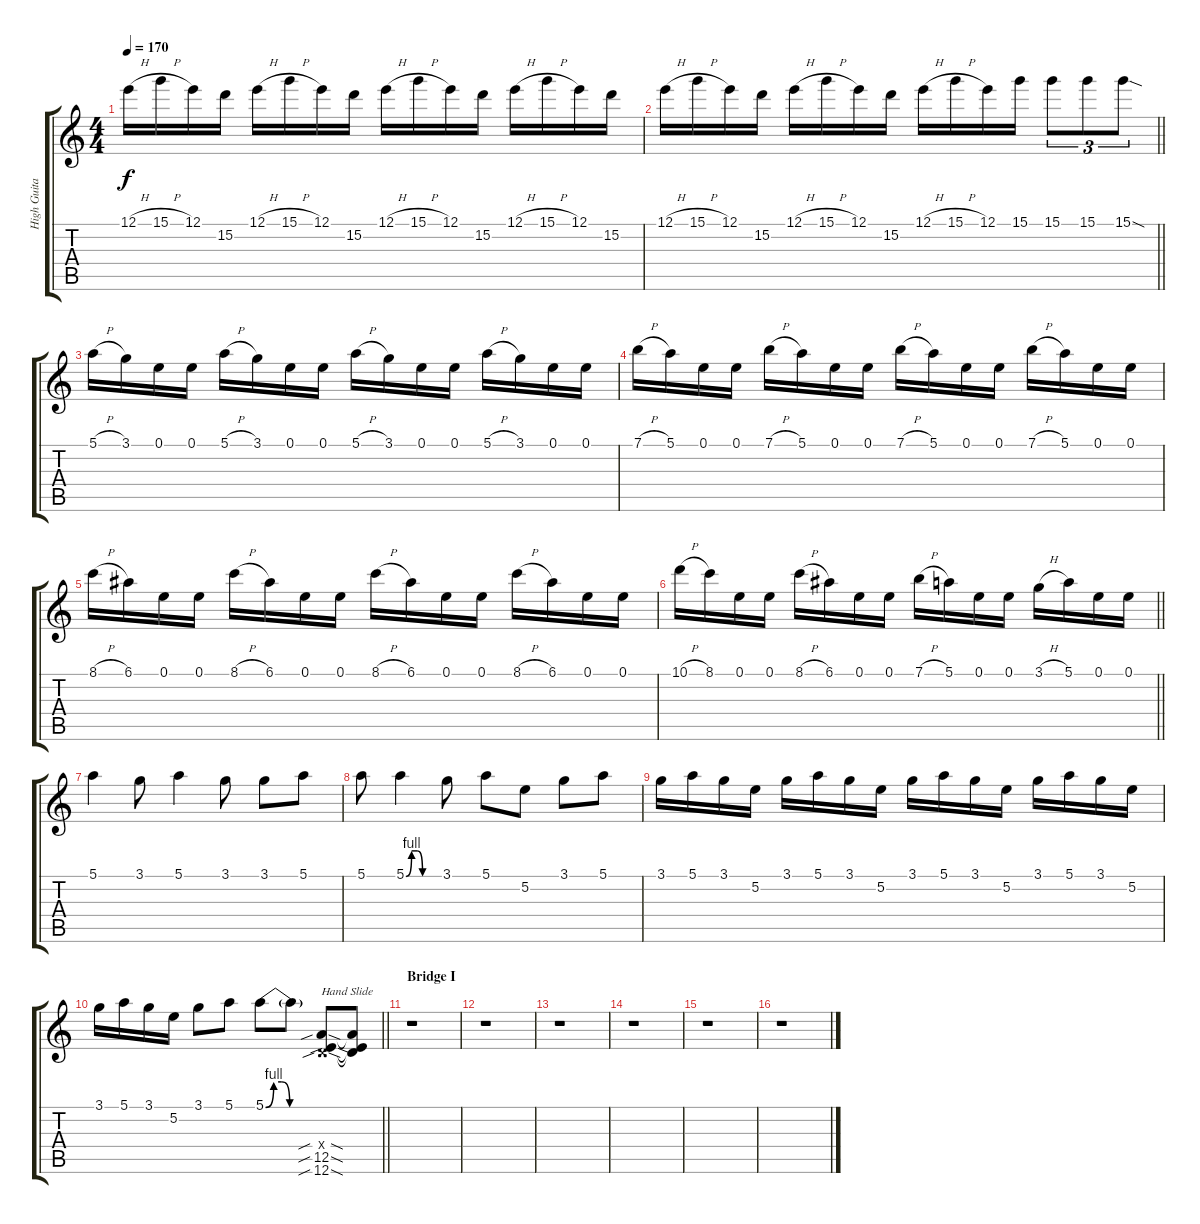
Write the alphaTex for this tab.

\track ("High Guitar/Solo" "High Guita") {instrument distortionguitar}
\staff {score tabs}
\tuning (E4 B3 G3 D3 A2 E2) {hide}
\ts (4 4)
\tempo 170
\clef g2
\ks c
12.1{h}.16{dy f} 15.1{h}.16 12.1.16 15.2.16 12.1{h}.16 15.1{h}.16 12.1.16 15.2.16 12.1{h}.16 15.1{h}.16 12.1.16 15.2.16 12.1{h}.16 15.1{h}.16 12.1.16 15.2.16 |
\barLineRight lightlight
12.1{h}.16 15.1{h}.16 12.1.16 15.2.16 12.1{h}.16 15.1{h}.16 12.1.16 15.2.16 12.1{h}.16 15.1{h}.16 12.1.16 15.1.16 15.1.8{tu (3 2)} 15.1.8{tu (3 2)} 15.1{sod}.8{tu (3 2)} |
5.1{h}.16 3.1.16 0.1.16 0.1.16 5.1{h}.16 3.1.16 0.1.16 0.1.16 5.1{h}.16 3.1.16 0.1.16 0.1.16 5.1{h}.16 3.1.16 0.1.16 0.1.16 |
7.1{h}.16 5.1.16 0.1.16 0.1.16 7.1{h}.16 5.1.16 0.1.16 0.1.16 7.1{h}.16 5.1.16 0.1.16 0.1.16 7.1{h}.16 5.1.16 0.1.16 0.1.16 |
8.1{h}.16 6.1.16 0.1.16 0.1.16 8.1{h}.16 6.1.16 0.1.16 0.1.16 8.1{h}.16 6.1.16 0.1.16 0.1.16 8.1{h}.16 6.1.16 0.1.16 0.1.16 |
\barLineRight lightlight
10.1{h}.16 8.1.16 0.1.16 0.1.16 8.1{h}.16 6.1.16 0.1.16 0.1.16 7.1{h}.16 5.1.16 0.1.16 0.1.16 3.1{h}.16 5.1.16 0.1.16 0.1.16 |
5.1.4 3.1.8 5.1.4 3.1.8 3.1.8 5.1.8 |
5.1.8 5.1{be (custom 0 0 10 4 20 4 30 0 60 0)}.4 3.1.8 5.1.8 5.2.8 3.1.8 5.1.8 |
3.1.16 5.1.16 3.1.16 5.2.16 3.1.16 5.1.16 3.1.16 5.2.16 3.1.16 5.1.16 3.1.16 5.2.16 3.1.16 5.1.16 3.1.16 5.2.16 |
\barLineRight lightlight
3.1.16 5.1.16 3.1.16 5.2.16 3.1.8 5.1.8 5.1{be (custom 0 0 10 4 20 4 30 0 60 0)}.8 5.1{t}.8 (0.4{sib sod x} 12.5{sib sod} 12.6{sib sod}).8{txt "Hand Slide"} (0.4{t} 12.5{t} 12.6{t}).8 |
\section ("" "Bridge I")
r.1{volume 13 instrument distortionguitar} |
r.1 |
r.1 |
r.1 |
r.1 |
r.1
